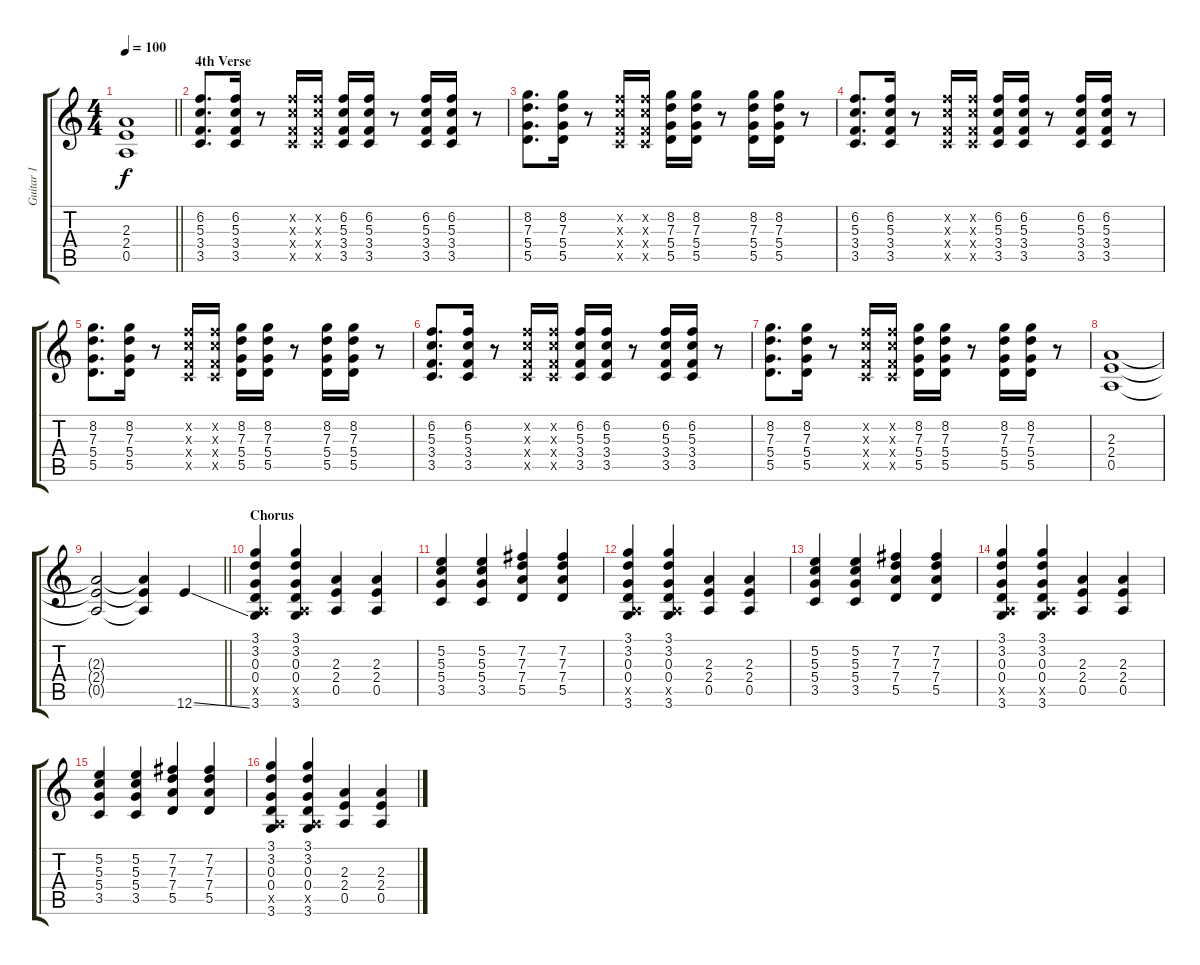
\track ("Guitar 1" "Guitar 1") {instrument overdrivenguitar}
\staff {score tabs}
\tuning (E4 B3 G3 D3 A2 E2) {hide}
\ts (4 4)
\tempo 100
\clef g2
\barLineRight lightlight
\ks c
(2.3{t} 2.4{t} 0.5{t}).1{dy f} |
\section ("" "4th Verse")
(6.2 5.3 3.4 3.5).8{d} (6.2 5.3 3.4 3.5).16 r.8 (6.2{x} 5.3{x} 3.4{x} 3.5{x}).16 (6.2{x} 5.3{x} 3.4{x} 3.5{x}).16 (6.2 5.3 3.4 3.5).16 (6.2 5.3 3.4 3.5).16 r.8 (6.2 5.3 3.4 3.5).16 (6.2 5.3 3.4 3.5).16 r.8 |
(8.2 7.3 5.4 5.5).8{d} (8.2 7.3 5.4 5.5).16 r.8 (6.2{x} 5.3{x} 3.4{x} 3.5{x}).16 (6.2{x} 5.3{x} 3.4{x} 3.5{x}).16 (8.2 7.3 5.4 5.5).16 (8.2 7.3 5.4 5.5).16 r.8 (8.2 7.3 5.4 5.5).16 (8.2 7.3 5.4 5.5).16 r.8 |
(6.2 5.3 3.4 3.5).8{d} (6.2 5.3 3.4 3.5).16 r.8 (6.2{x} 5.3{x} 3.4{x} 3.5{x}).16 (6.2{x} 5.3{x} 3.4{x} 3.5{x}).16 (6.2 5.3 3.4 3.5).16 (6.2 5.3 3.4 3.5).16 r.8 (6.2 5.3 3.4 3.5).16 (6.2 5.3 3.4 3.5).16 r.8 |
(8.2 7.3 5.4 5.5).8{d} (8.2 7.3 5.4 5.5).16 r.8 (6.2{x} 5.3{x} 3.4{x} 3.5{x}).16 (6.2{x} 5.3{x} 3.4{x} 3.5{x}).16 (8.2 7.3 5.4 5.5).16 (8.2 7.3 5.4 5.5).16 r.8 (8.2 7.3 5.4 5.5).16 (8.2 7.3 5.4 5.5).16 r.8 |
(6.2 5.3 3.4 3.5).8{d} (6.2 5.3 3.4 3.5).16 r.8 (6.2{x} 5.3{x} 3.4{x} 3.5{x}).16 (6.2{x} 5.3{x} 3.4{x} 3.5{x}).16 (6.2 5.3 3.4 3.5).16 (6.2 5.3 3.4 3.5).16 r.8 (6.2 5.3 3.4 3.5).16 (6.2 5.3 3.4 3.5).16 r.8 |
(8.2 7.3 5.4 5.5).8{d} (8.2 7.3 5.4 5.5).16 r.8 (6.2{x} 5.3{x} 3.4{x} 3.5{x}).16 (6.2{x} 5.3{x} 3.4{x} 3.5{x}).16 (8.2 7.3 5.4 5.5).16 (8.2 7.3 5.4 5.5).16 r.8 (8.2 7.3 5.4 5.5).16 (8.2 7.3 5.4 5.5).16 r.8 |
(2.3 2.4 0.5).1 |
\barLineRight lightlight
(2.3{t} 2.4{t} 0.5{t}).2 (2.3{t} 2.4{t} 0.5{t}).4 12.6{ss}.4 |
\section ("" "Chorus")
(3.1 3.2 0.3 0.4 0.5{x} 3.6).4 (3.1 3.2 0.3 0.4 0.5{x} 3.6).4 (2.3 2.4 0.5).4 (2.3 2.4 0.5).4 |
(5.2 5.3 5.4 3.5).4 (5.2 5.3 5.4 3.5).4 (7.2 7.3 7.4 5.5).4 (7.2 7.3 7.4 5.5).4 |
(3.1 3.2 0.3 0.4 0.5{x} 3.6).4 (3.1 3.2 0.3 0.4 0.5{x} 3.6).4 (2.3 2.4 0.5).4 (2.3 2.4 0.5).4 |
(5.2 5.3 5.4 3.5).4 (5.2 5.3 5.4 3.5).4 (7.2 7.3 7.4 5.5).4 (7.2 7.3 7.4 5.5).4 |
(3.1 3.2 0.3 0.4 0.5{x} 3.6).4 (3.1 3.2 0.3 0.4 0.5{x} 3.6).4 (2.3 2.4 0.5).4 (2.3 2.4 0.5).4 |
(5.2 5.3 5.4 3.5).4 (5.2 5.3 5.4 3.5).4 (7.2 7.3 7.4 5.5).4 (7.2 7.3 7.4 5.5).4 |
(3.1 3.2 0.3 0.4 0.5{x} 3.6).4 (3.1 3.2 0.3 0.4 0.5{x} 3.6).4 (2.3 2.4 0.5).4 (2.3 2.4 0.5).4
